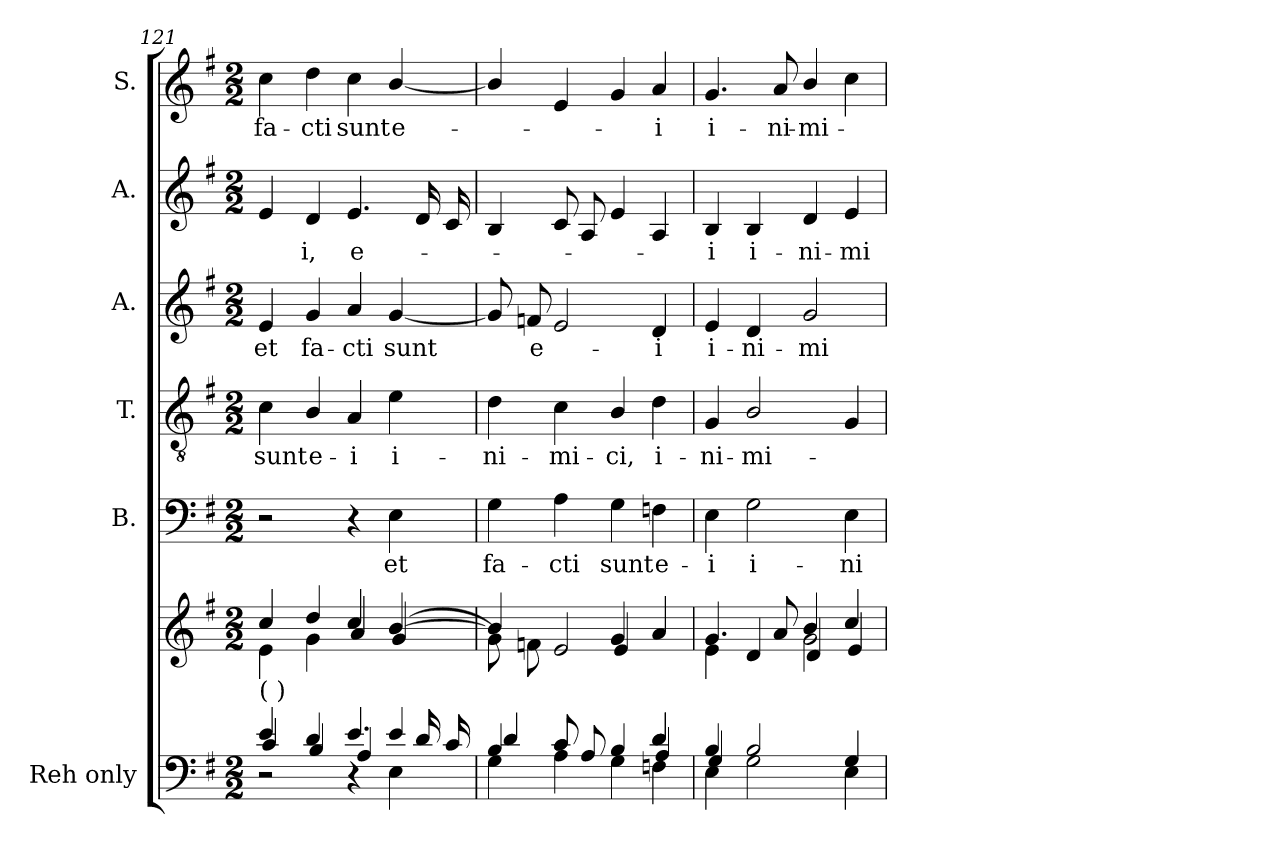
**kern	**kern	**kern	**text	**kern	**text	**kern	**text	**kern	**text	**kern	**text
*part6	*part6	*part5	*part5	*part4	*part4	*part3	*part3	*part2	*part2	*part1	*part1
*staff7	*staff6	*staff5	*staff5	*staff4	*staff4	*staff3	*staff3	*staff2	*staff2	*staff1	*staff1
*I"Reh  only	*	*I"B.	*	*I"T.	*	*I"A.	*	*I"A.	*	*I"S.	*
*	*	*I'B.	*	*I'T.	*	*I'A.	*	*I'A.	*	*	*
*clefF4	*clefG2	*clefF4	*	*clefGv2	*	*clefG2	*	*clefG2	*	*clefG2	*
*	*	*	*	*ITrd7c12	*	*	*	*	*	*	*
*k[f#]	*k[f#]	*k[f#]	*	*k[f#]	*	*k[f#]	*	*k[f#]	*	*k[f#]	*
*G:	*G:	*G:	*	*G:	*	*G:	*	*G:	*	*G:	*
*M2/2	*M2/2	*M2/2	*	*M2/2	*	*M2/2	*	*M2/2	*	*M2/2	*
=121	=121	=121	=121	=121	=121	=121	=121	=121	=121	=121	=121
*^	*^	*	*	*	*	*	*	*	*	*	*
*	*^	*	*	*	*	*	*	*	*	*	*	*	*
!	!	!	!	!	!	!	!	!LO:LY:b:color=#000000	!	!	!	!	!	!
!	!	!	!	!	!	!	!	!	!	!LO:LY:b:color=#000000	!	!	!	!
!LO:TX:a:t=(    )	!	!	!	!	!	!	!	!	!	!	!	!	!	!
!	!	!	!	!	!	!	!	!	!	!	!	!	!	!LO:LY:b:color=#000000
4ei/	4ci/	2r	4cci/	4ei\	2r	.	4Ci\	sunt	4ei/	et	4ei/	.	4cci\	fa-
!	!	!	!	!	!	!	!	!LO:LY:b:color=#000000	!	!	!	!	!	!
!	!	!	!	!	!	!	!	!	!	!LO:LY:b:color=#000000	!	!	!	!
!	!	!	!	!	!	!	!	!	!	!	!	!LO:LY:b:color=#000000	!	!
!	!	!	!	!	!	!	!	!	!	!	!	!	!	!LO:LY:b:color=#000000
4di/	4Bi/	.	4ddi/	4gi\	.	.	4BBi/	e-	4gi/	fa-	4di/	-i,	4ddi\	-cti
!	!	!	!	!	!	!	!	!LO:LY:b:color=#000000	!	!	!	!	!	!
!	!	!	!	!	!	!	!	!	!	!LO:LY:b:color=#000000	!	!	!	!
!	!	!	!	!	!	!	!	!	!	!	!	!LO:LY:b:color=#000000	!	!
!	!	!	!	!	!	!	!	!	!	!	!	!	!	!LO:LY:b:color=#000000
4.ei/	4Ai/	4r	4cci/	4ai/	4r	.	4AAi/	-i	4ai/	-cti	4.ei/	e-	4cci\	sunt
!	!	!	!	!	!	!LO:LY:b:color=#000000	!	!	!	!	!	!	!	!
!	!	!	!	!	!	!	!	!LO:LY:b:color=#000000	!	!	!	!	!	!
!	!	!	!	!	!	!	!	!	!	!LO:LY:b:color=#000000	!	!	!	!
!	!	!	!	!	!	!	!	!	!	!	!	!	!	!LO:LY:b:color=#000000
.	4ei/	4Ei\	[4bi/	(4gi/	4Ei\	et	4Ei\	i-	[4gi/	sunt	.	.	[4bi/	e-
16di/	.	.	.	.	.	.	.	.	.	.	16di/	.	.	.
16ci/	.	.	.	.	.	.	.	.	.	.	16ci/	.	.	.
=122	=122	=122	=122	=122	=122	=122	=122	=122	=122	=122	=122	=122	=122	=122
*	*	*^	*	*^	*	*	*	*	*	*	*	*	*	*
!	!	!	!	!	!	!	!	!LO:LY:b:color=#000000	!	!	!	!	!	!	!	!
!	!	!	!	!	!	!	!	!	!	!LO:LY:b:color=#000000	!	!	!	!	!	!
2.ryy	4Bi/	4di/	4Gi\	4bi/]	8gi\)	2ryy	4Gi\	fa-	4Di\	-ni-	8gi/]	.	4Bi/	.	4bi/]	.
!	!	!	!	!	!	!	!	!	!	!	!	!LO:LY:b:color=#000000	!	!	!	!
.	.	.	.	.	8fni\	.	.	.	.	.	8fni/	e-	.	.	.	.
!	!	!	!	!	!	!	!	!LO:LY:b:color=#000000	!	!	!	!	!	!	!	!
!	!	!	!	!	!	!	!	!	!	!LO:LY:b:color=#000000	!	!	!	!	!	!
.	8ci/	4ci/	4Ai\	4ryy	2ei/	.	4Ai\	-cti	4Ci\	-mi-	2ei/	.	8ci/	.	4ei/	.
.	8Ai/	.	.	.	.	.	.	.	.	.	.	.	8Ai/	.	.	.
!	!	!	!	!	!	!	!	!LO:LY:b:color=#000000	!	!	!	!	!	!	!	!
!	!	!	!	!	!	!	!	!	!	!LO:LY:b:color=#000000	!	!	!	!	!	!
.	4ryy	4Bi/	4Gi\	4gi/	.	4ei/	4Gi\	sunt	4BBi/	-ci,	.	.	4ei/	.	4gi/	.
!	!	!	!	!	!	!	!	!LO:LY:b:color=#000000	!	!	!	!	!	!	!	!
!	!	!	!	!	!	!	!	!	!	!LO:LY:b:color=#000000	!	!	!	!	!	!
!	!	!	!	!	!	!	!	!	!	!	!	!LO:LY:b:color=#000000	!	!	!	!
!	!	!	!	!	!	!	!	!	!	!	!	!	!	!	!	!LO:LY:b:color=#000000
4di/	4Ai/	4di/	4Fni\	4ai/	4ryy	4ryy	4Fni\	e-	4Di\	i-	4di/	-i	4Ai/	.	4ai/	-i
*	*	*v	*v	*	*	*	*	*	*	*	*	*	*	*	*	*
=123	=123	=123	=123	=123	=123	=123	=123	=123	=123	=123	=123	=123	=123	=123	=123
*	*	*^	*	*	*	*	*	*	*	*	*	*	*	*	*
!	!	!	!	!	!	!	!	!LO:LY:b:color=#000000	!	!	!	!	!	!	!	!
*	*	*v	*v	*	*	*	*	*	*	*	*	*	*	*	*	*
*	*	*^	*	*	*	*	*	*	*	*	*	*	*	*	*
!	!	!	!	!	!	!	!	!	!	!LO:LY:b:color=#000000	!	!	!	!	!	!
*	*	*v	*v	*	*	*	*	*	*	*	*	*	*	*	*	*
*	*	*^	*	*	*	*	*	*	*	*	*	*	*	*	*
!	!	!	!	!	!	!	!	!	!	!	!	!LO:LY:b:color=#000000	!	!	!	!
*	*	*v	*v	*	*	*	*	*	*	*	*	*	*	*	*	*
*	*	*^	*	*	*	*	*	*	*	*	*	*	*	*	*
!	!	!	!	!	!	!	!	!	!	!	!	!	!	!LO:LY:b:color=#000000	!	!
*	*	*v	*v	*	*	*	*	*	*	*	*	*	*	*	*	*
*	*	*^	*	*	*	*	*	*	*	*	*	*	*	*	*
!	!	!	!	!	!	!	!	!	!	!	!	!	!	!	!	!LO:LY:b:color=#000000
*	*	*v	*v	*	*	*	*	*	*	*	*	*	*	*	*	*
4Bi/	4Gi/	4Ei\	4.gi/	4ei\	4ryy	4Ei\	-i	4GGi/	-ni-	4ei/	i-	4Bi/	-i	4.gi/	i-
!	!	!	!	!	!	!	!LO:LY:b:color=#000000	!	!	!	!	!	!	!	!
!	!	!	!	!	!	!	!	!	!LO:LY:b:color=#000000	!	!	!	!	!	!
!	!	!	!	!	!	!	!	!	!	!	!LO:LY:b:color=#000000	!	!	!	!
!	!	!	!	!	!	!	!	!	!	!	!	!	!LO:LY:b:color=#000000	!	!
2.ryy	2Bi/	2Gi\	.	4di/	4ryy	2Gi\	i-	2BBi/	-mi-	4di/	-ni-	4Bi/	i-	.	.
!	!	!	!	!	!	!	!	!	!	!	!	!	!	!	!LO:LY:b:color=#000000
.	.	.	8ai/	.	.	.	.	.	.	.	.	.	.	8ai/	-ni-
!	!	!	!	!	!	!	!	!	!	!	!LO:LY:b:color=#000000	!	!	!	!
!	!	!	!	!	!	!	!	!	!	!	!	!	!LO:LY:b:color=#000000	!	!
!	!	!	!	!	!	!	!	!	!	!	!	!	!	!	!LO:LY:b:color=#000000
.	.	.	4bi/	2gi\	4di/	.	.	.	.	2gi/	-mi-	4di/	-ni-	4bi/	-mi-
!	!	!	!	!	!	!	!LO:LY:b:color=#000000	!	!	!	!	!	!	!	!
!	!	!	!	!	!	!	!	!	!	!	!	!	!LO:LY:b:color=#000000	!	!
.	4Gi/	4Ei\	4cci/	.	4ei/	4Ei\	-ni-	4GGi/	.	.	.	4ei/	-mi-	4cci\	.
*v	*v	*v	*	*	*	*	*	*	*	*	*	*	*	*	*
*	*v	*v	*v	*	*	*	*	*	*	*	*	*	*
=	=	=	=	=	=	=	=	=	=	=	=
*-	*-	*-	*-	*-	*-	*-	*-	*-	*-	*-	*-
